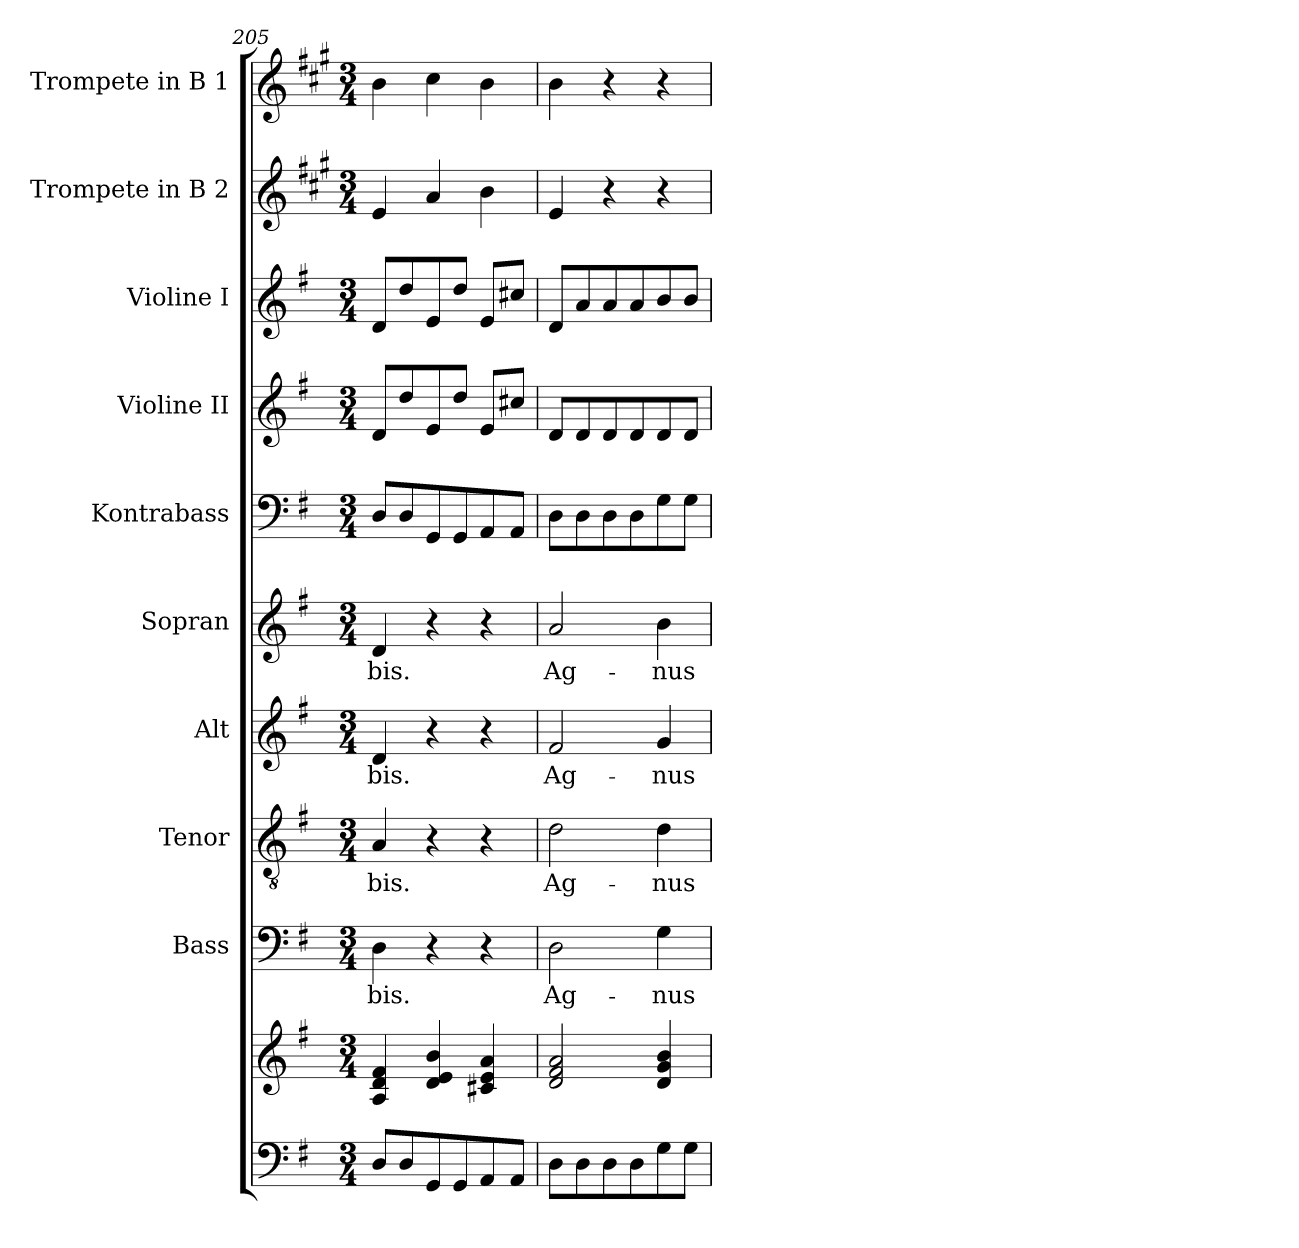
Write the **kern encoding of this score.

**kern	**kern	**kern	**text	**kern	**text	**kern	**text	**kern	**text	**kern	**kern	**kern	**kern	**kern
*part10	*part10	*part9	*part9	*part8	*part8	*part7	*part7	*part6	*part6	*part5	*part4	*part3	*part2	*part1
*staff11	*staff10	*staff9	*staff9	*staff8	*staff8	*staff7	*staff7	*staff6	*staff6	*staff5	*staff4	*staff3	*staff2	*staff1
*	*	*I"Bass	*	*I"Tenor	*	*I"Alt	*	*I"Sopran	*	*I"Kontrabass	*I"Violine II	*I"Violine I	*I"Trompete in B 2	*I"Trompete in B 1
*	*	*I'B.	*	*I'T.	*	*I'A.	*	*I'S.	*	*I'Kb.	*I'Vl. II	*I'Vl. I	*I'Tr. 2	*I'Tr. 1
!!LO:PB:g=z
*clefF4	*clefG2	*clefF4	*	*clefGv2	*	*clefG2	*	*clefG2	*	*clefF4	*clefG2	*clefG2	*clefG2	*clefG2
*	*	*	*	*	*	*	*	*	*	*ITrd7c12	*	*	*ITrd1c2	*ITrd1c2
*k[f#]	*k[f#]	*k[f#]	*	*k[f#]	*	*k[f#]	*	*k[f#]	*	*k[f#]	*k[f#]	*k[f#]	*k[f#]	*k[f#]
*G:	*G:	*G:	*	*G:	*	*G:	*	*G:	*	*G:	*G:	*G:	*G:	*G:
*M3/4	*M3/4	*M3/4	*	*M3/4	*	*M3/4	*	*M3/4	*	*M3/4	*M3/4	*M3/4	*M3/4	*M3/4
=205	=205	=205	=205	=205	=205	=205	=205	=205	=205	=205	=205	=205	=205	=205
!	!	!	!LO:LY:b	!	!LO:LY:b	!	!LO:LY:b	!	!LO:LY:b	!	!	!	!	!
8D/L	4A/ 4d/ 4f#/	4D\	-bis.	4A/	-bis.	4d/	-bis.	4d/	-bis.	8DD/L	8d/L	8d/L	4d/	4a\
8D/	.	.	.	.	.	.	.	.	.	8DD/	8dd/	8dd/	.	.
8GG/	4d/ 4e/ 4b/	4r	.	4r	.	4r	.	4r	.	8GGG/	8e/	8e/	4g/	4b\
8GG/	.	.	.	.	.	.	.	.	.	8GGG/	8dd/J	8dd/J	.	.
8AA/	4c#X/ 4e/ 4a/	4r	.	4r	.	4r	.	4r	.	8AAA/	8e/L	8e/L	4a\	4a\
8AA/J	.	.	.	.	.	.	.	.	.	8AAA/J	8cc#X/J	8cc#X/J	.	.
=206	=206	=206	=206	=206	=206	=206	=206	=206	=206	=206	=206	=206	=206	=206
!	!	!	!LO:LY:b	!	!LO:LY:b	!	!LO:LY:b	!	!LO:LY:b	!	!	!	!	!
8D\L	2d/ 2f#/ 2a/	2D\	Ag-	2d\	Ag-	2f#/	Ag-	2a/	Ag-	8DD\L	8d/L	8d/L	4d/	4a\
8D\	.	.	.	.	.	.	.	.	.	8DD\	8d/	8a/	.	.
8D\	.	.	.	.	.	.	.	.	.	8DD\	8d/	8a/	4r	4r
8D\	.	.	.	.	.	.	.	.	.	8DD\	8d/	8a/	.	.
!	!	!	!LO:LY:b	!	!LO:LY:b	!	!LO:LY:b	!	!LO:LY:b	!	!	!	!	!
8G\	4d/ 4g/ 4b/	4G\	-nus	4d\	-nus	4g/	-nus	4b\	-nus	8GG\	8d/	8b/	4r	4r
8G\J	.	.	.	.	.	.	.	.	.	8GG\J	8d/J	8b/J	.	.
=	=	=	=	=	=	=	=	=	=	=	=	=	=	=
*-	*-	*-	*-	*-	*-	*-	*-	*-	*-	*-	*-	*-	*-	*-
